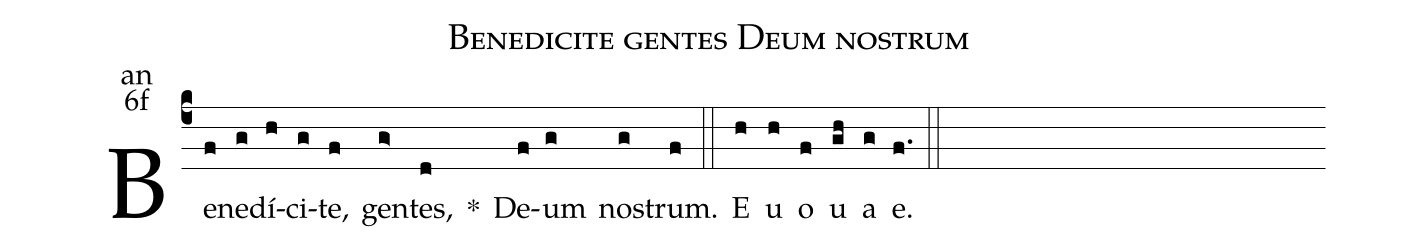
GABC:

name:Benedicite gentes Deum nostrum;
office-part:an;
mode:6f;
%%
(c4)Be(f)ne(g)dí(h)ci(g)te,(f) gen(g>)tes,(d) *() De(f)um(g) no(g)strum.(f) (::)
<eu>E(h) u(h) o(f) u(gh) a(g) e.</eu>(f.) (::)
